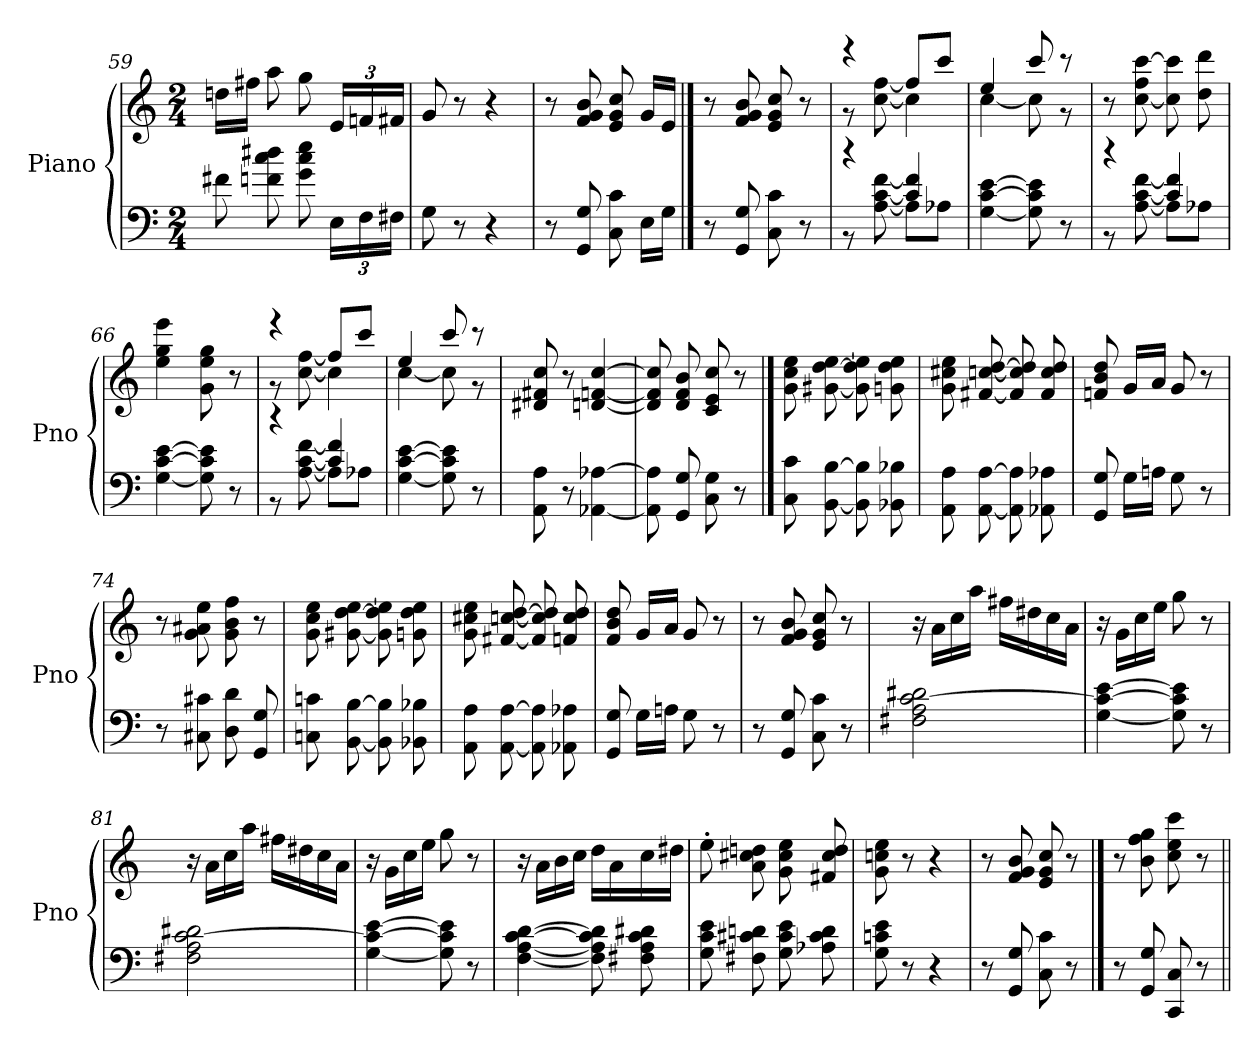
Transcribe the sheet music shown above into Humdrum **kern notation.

**kern	**dynam	**kern	**dynam
*part2	*part2	*part1	*part1
*staff2	*staff2	*staff1	*staff1
*I"Piano	*	*I"Piano	*
*I'Pno	*	*I'Pno	*
*clefF4	*	*clefG2	*
*k[]	*	*k[]	*
*M2/4	*	*M2/4	*
=59	=59	=59	=59
8f#X\	.	16ddn\LL	.
.	.	16ff#X\JJ	.
8fn\ 8cc\ 8dd#X\	.	8aa\	.
8g\ 8cc\ 8ee\	.	8gg\	.
!	!LO:DY:b	!	!LO:DY:b
24E\LL	other-dynamics	24e/LL	other-dynamics
24F\	.	24fn/	.
24F#X\JJ	.	24f#X/JJ	.
=60	=60	=60	=60
8G\	.	8g/	.
8r	.	8r	.
4r	.	4r	.
=61	=61	=61	=61
8r	.	8r	.
8GG/ 8G/	.	8f/ 8g/ 8b/	.
8C\ 8c\	.	8e/ 8g/ 8cc/	.
16E\LL	.	16g/LL	.
16G\JJ	.	16e/JJ	.
==62	==62	==62	==62
8r	.	8r	.
8GG/ 8G/	.	8f/ 8g/ 8b/	.
8C\ 8c\	.	8e/ 8g/ 8cc/	.
8r	.	8r	.
=63!|	=63!|	=63!|	=63!|
*^	*	*^	*
4r	8r	.	4r	8r	.
.	[8A\ [8c\ [8f\	.	.	[8cc\ [8ff\	.
4c/] 4f/]	8A\L]	.	8ff/L]	4cc\]	.
.	8A-X\J	.	8ccc/J	.	.
*v	*v	*	*	*	*
!!LO:PB:g=z	!!
=64	=64	=64	=64	=64
[4G\ [4c\ [4e\	.	4ee/	[4cc\	.
8G\] 8c\] 8e\]	.	8ccc/	8cc\]	.
8r	.	8r	8r	.
*	*	*v	*v	*
=65	=65	=65	=65
*^	*	*	*
4r	8r	.	8r	.
.	[8A\ [8c\ [8f\	.	[8cc\ 8ff\ [8ccc\	.
4c/] 4f/]	8A\L]	.	8cc\] 8ccc\]	.
.	8A-X\J	.	8dd\ 8ddd\	.
*v	*v	*	*	*
=66	=66	=66	=66
[4G\ [4c\ [4e\	.	4ee\ 4gg\ 4eee\	.
8G\] 8c\] 8e\]	.	8g\ 8ee\ 8gg\	.
8r	.	8r	.
=67	=67	=67	=67
*^	*	*^	*
4r	8r	.	4r	8r	.
.	[8A\ [8c\ [8f\	.	.	[8cc\ [8ff\	.
4c/] 4f/]	8A\L]	.	8ff/L]	4cc\]	.
.	8A-X\J	.	8ccc/J	.	.
*v	*v	*	*	*	*
=68	=68	=68	=68	=68
[4G\ [4c\ [4e\	.	4ee/	[4cc\	.
8G\] 8c\] 8e\]	.	8ccc/	8cc\]	.
8r	.	8r	8r	.
*	*	*v	*v	*
=69	=69	=69	=69
8AA\ 8A\	.	8d#X/ 8f#X/ 8cc/	.
8r	.	8r	.
[4AA-X\ [4A-X\	.	[4dn/ [4fn/ [4cc/	.
=70	=70	=70	=70
8AA-\] 8A-\]	.	8d/] 8f/] 8cc/]	.
8GG/ 8G/	.	8d/ 8f/ 8b/	.
8C\ 8G\	.	8c/ 8e/ 8cc/	.
8r	.	8r	.
==71	==71	==71	==71
8C\ 8c\	.	8g\ 8cc\ 8ee\	.
[8BB\ [8B\	.	[8g#X\ [8dd\ [8ee\	.
8BB\] 8B\]	.	8g#\] 8dd\] 8ee\]	.
8BB-X\ 8B-X\	.	8gn\ 8dd\ 8ee\	.
!!LO:LB:g=z
=72	=72	=72	=72
8AA\ 8A\	.	8g\ 8cc#X\ 8ee\	.
[8AA\ [8A\	.	[8f#X/ [8ccn/ [8dd/	.
8AA\] 8A\]	.	8f#/] 8cc/] 8dd/]	.
8AA-X\ 8A-X\	.	8f#/ 8cc/ 8dd/	.
=73	=73	=73	=73
8GG/ 8G/	.	8fn/ 8b/ 8dd/	.
16G\LL	.	16g/LL	.
16An\JJ	.	16a/JJ	.
8G\	.	8g/	.
8r	.	8r	.
=74	=74	=74	=74
8r	.	8r	.
8C#X\ 8c#X\	.	8g\ 8a#X\ 8ee\	.
8D\ 8d\	.	8g\ 8b\ 8ff\	.
8GG/ 8G/	.	8r	.
=75	=75	=75	=75
8Cn\ 8cn\	.	8g\ 8cc\ 8ee\	.
[8BB\ [8B\	.	[8g#X\ [8dd\ [8ee\	.
8BB\] 8B\]	.	8g#\] 8dd\] 8ee\]	.
8BB-X\ 8B-X\	.	8gn\ 8dd\ 8ee\	.
=76	=76	=76	=76
8AA\ 8A\	.	8g\ 8cc#X\ 8ee\	.
[8AA\ [8A\	.	[8f#X/ [8ccn/ [8dd/	.
8AA\] 8A\]	.	8f#/] 8cc/] 8dd/]	.
8AA-X\ 8A-X\	.	8fn/ 8cc/ 8dd/	.
=77	=77	=77	=77
8GG/ 8G/	.	8f/ 8b/ 8dd/	.
16G\LL	.	16g/LL	.
16An\JJ	.	16a/JJ	.
8G\	.	8g/	.
8r	.	8r	.
!!LO:LB:g=z
=78	=78	=78	=78
8r	.	8r	.
8GG/ 8G/	.	8f/ 8g/ 8b/	.
8C\ 8c\	.	8e/ 8g/ 8cc/	.
8r	.	8r	.
=79!|	=79!|	=79!|	=79!|
2F#X\ 2A\ [2c\ 2d#X\	.	16r	.
.	.	16a\LL	.
.	.	16cc\	.
.	.	16aa\JJ	.
.	.	16ff#X\LL	.
.	.	16dd#X\	.
.	.	16cc\	.
.	.	16a\JJ	.
=80	=80	=80	=80
[4G\ 4c\_ [4e\	.	16r	.
.	.	16g\LL	.
.	.	16cc\	.
.	.	16ee\JJ	.
8G\] 8c\] 8e\]	.	8gg\	.
8r	.	8r	.
=81	=81	=81	=81
2F#X\ 2A\ [2c\ 2d#X\	.	16r	.
.	.	16a\LL	.
.	.	16cc\	.
.	.	16aa\JJ	.
.	.	16ff#X\LL	.
.	.	16dd#X\	.
.	.	16cc\	.
.	.	16a\JJ	.
=82	=82	=82	=82
[4G\ 4c\_ [4e\	.	16r	.
.	.	16g\LL	.
.	.	16cc\	.
.	.	16ee\JJ	.
8G\] 8c\] 8e\]	.	8gg\	.
8r	.	8r	.
!!LO:LB:g=z
=83	=83	=83	=83
[4F\ [4A\ [4c\ [4d\	.	16r	.
.	.	16a\LL	.
.	.	16b\	.
.	.	16cc\JJ	.
8F\] 8A\] 8c\] 8d\]	.	16dd\LL	.
.	.	16a\	.
8F#X\ 8A\ 8c\ 8d#X\	.	16cc\	.
.	.	16dd#X\JJ	.
=84	=84	=84	=84
8G\ 8c\ 8e\	.	8ee'\	.
8F#X\ 8c#X\ 8dn\	.	8a\ 8cc#X\ 8ddn\	.
8G\ 8c#\ 8e\	.	8g\ 8cc#\ 8ee\	.
8A-X\ 8c#\ 8d\	.	8f#X/ 8cc#/ 8dd/	.
=85	=85	=85	=85
8G\ 8cn\ 8e\	.	8g\ 8ccn\ 8ee\	.
8r	.	8r	.
4r	.	4r	.
=86	=86	=86	=86
8r	.	8r	.
8GG/ 8G/	.	8f/ 8g/ 8b/	.
8C\ 8c\	.	8e/ 8g/ 8cc/	.
8r	.	8r	.
==87	==87	==87	==87
8r	.	8r	.
8GG/ 8G/	.	8b\ 8ff\ 8gg\	.
8CC/ 8C/	.	8cc\ 8ee\ 8ccc\	.
8r	.	8r	.
=||	=||	=||	=||
*-	*-	*-	*-
